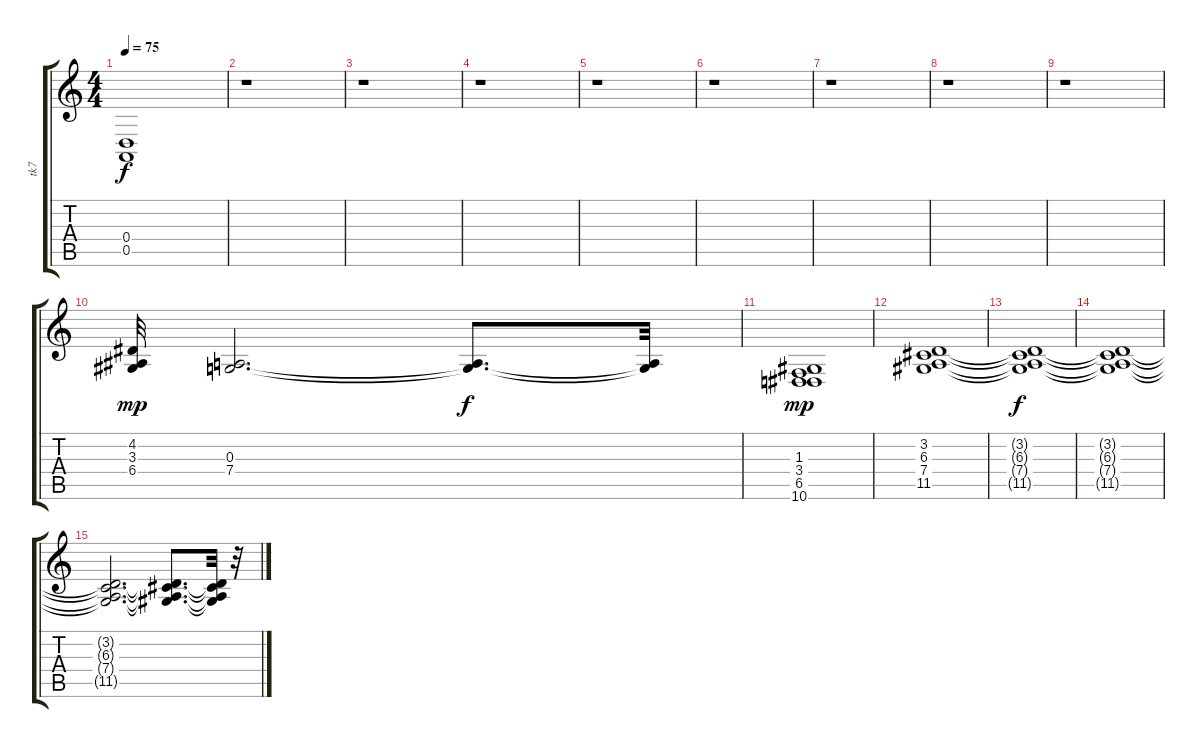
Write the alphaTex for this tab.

\track ("tk7" "tk7") {instrument lead2sawtooth}
\staff {score tabs}
\tuning (E4 B3 G3 D3 A2 E2) {hide}
\ts (4 4)
\tempo 75
\clef g2
\ks c
(0.4{t} 0.5{t}).1{dy f} |
r.1 |
r.1 |
r.1 |
r.1 |
r.1 |
r.1 |
r.1 |
r.1 |
(4.2 3.3 6.4).32{dy mp} (0.3 7.4).2{d} (0.3{t} 7.4{t}).8{d dy f} (0.3{t} 7.4{t}).32 |
(1.3 3.4 6.5 10.6).1{dy mp} |
(3.2 6.3 7.4 11.5).1 |
(3.2{t} 6.3{t} 7.4{t} 11.5{t}).1{dy f} |
(3.2{t} 6.3{t} 7.4{t} 11.5{t}).1 |
(3.2{t} 6.3{t} 7.4{t} 11.5{t}).2{d} (3.2{t} 6.3{t} 7.4{t} 11.5{t}).8{d} (3.2{t} 6.3{t} 7.4{t} 11.5{t}).32 r.32
